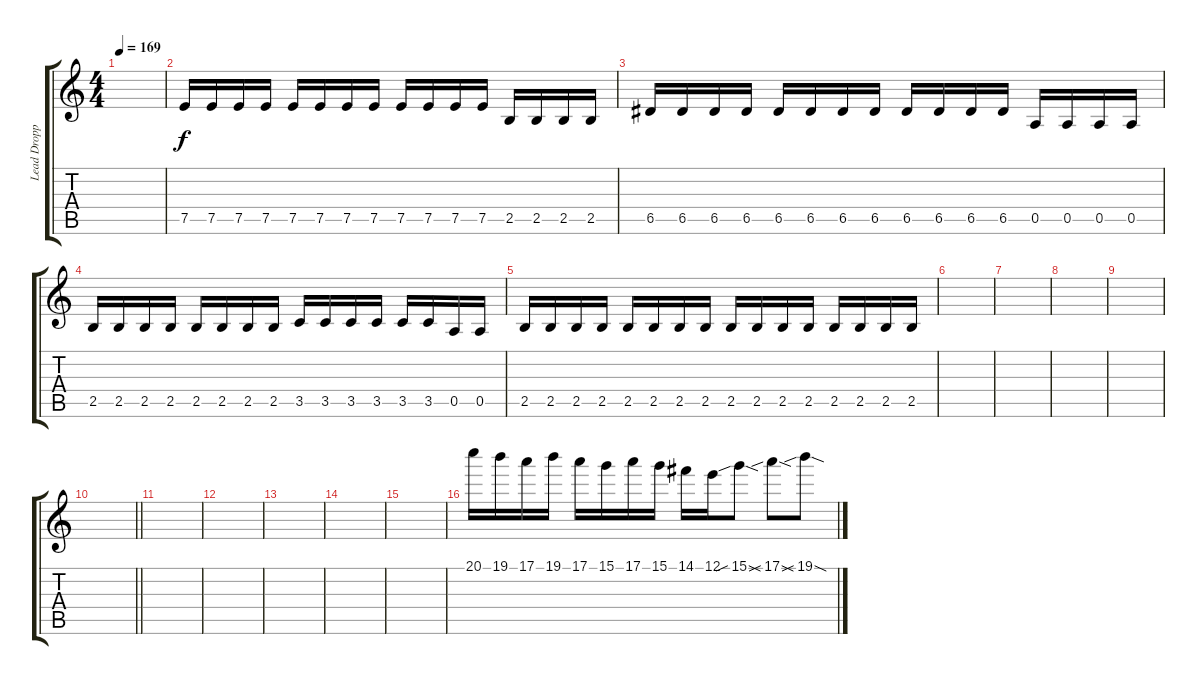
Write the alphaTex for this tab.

\track ("Lead Dropped D " "Lead Dropp") {instrument distortionguitar}
\staff {score tabs}
\tuning (E4 B3 G3 D3 A2 D2) {hide}
\ts (4 4)
\tempo 169
\clef g2
\ks c
|
7.5.16 7.5.16 7.5.16 7.5.16 7.5.16 7.5.16 7.5.16 7.5.16 7.5.16 7.5.16 7.5.16 7.5.16 2.5.16 2.5.16 2.5.16 2.5.16 |
6.5.16 6.5.16 6.5.16 6.5.16 6.5.16 6.5.16 6.5.16 6.5.16 6.5.16 6.5.16 6.5.16 6.5.16 0.5.16 0.5.16 0.5.16 0.5.16 |
2.5.16 2.5.16 2.5.16 2.5.16 2.5.16 2.5.16 2.5.16 2.5.16 3.5.16 3.5.16 3.5.16 3.5.16 3.5.16 3.5.16 0.5.16 0.5.16 |
2.5.16 2.5.16 2.5.16 2.5.16 2.5.16 2.5.16 2.5.16 2.5.16 2.5.16 2.5.16 2.5.16 2.5.16 2.5.16 2.5.16 2.5.16 2.5.16 |
|
|
|
|
\barLineRight lightlight
|
|
|
|
|
|
20.1.16 19.1.16 17.1.16 19.1.16 17.1.16 15.1.16 17.1.16 15.1.16 14.1.16 12.1.16 15.1{sib sod}.8 17.1{sib sod}.8 19.1{sib sod}.8
